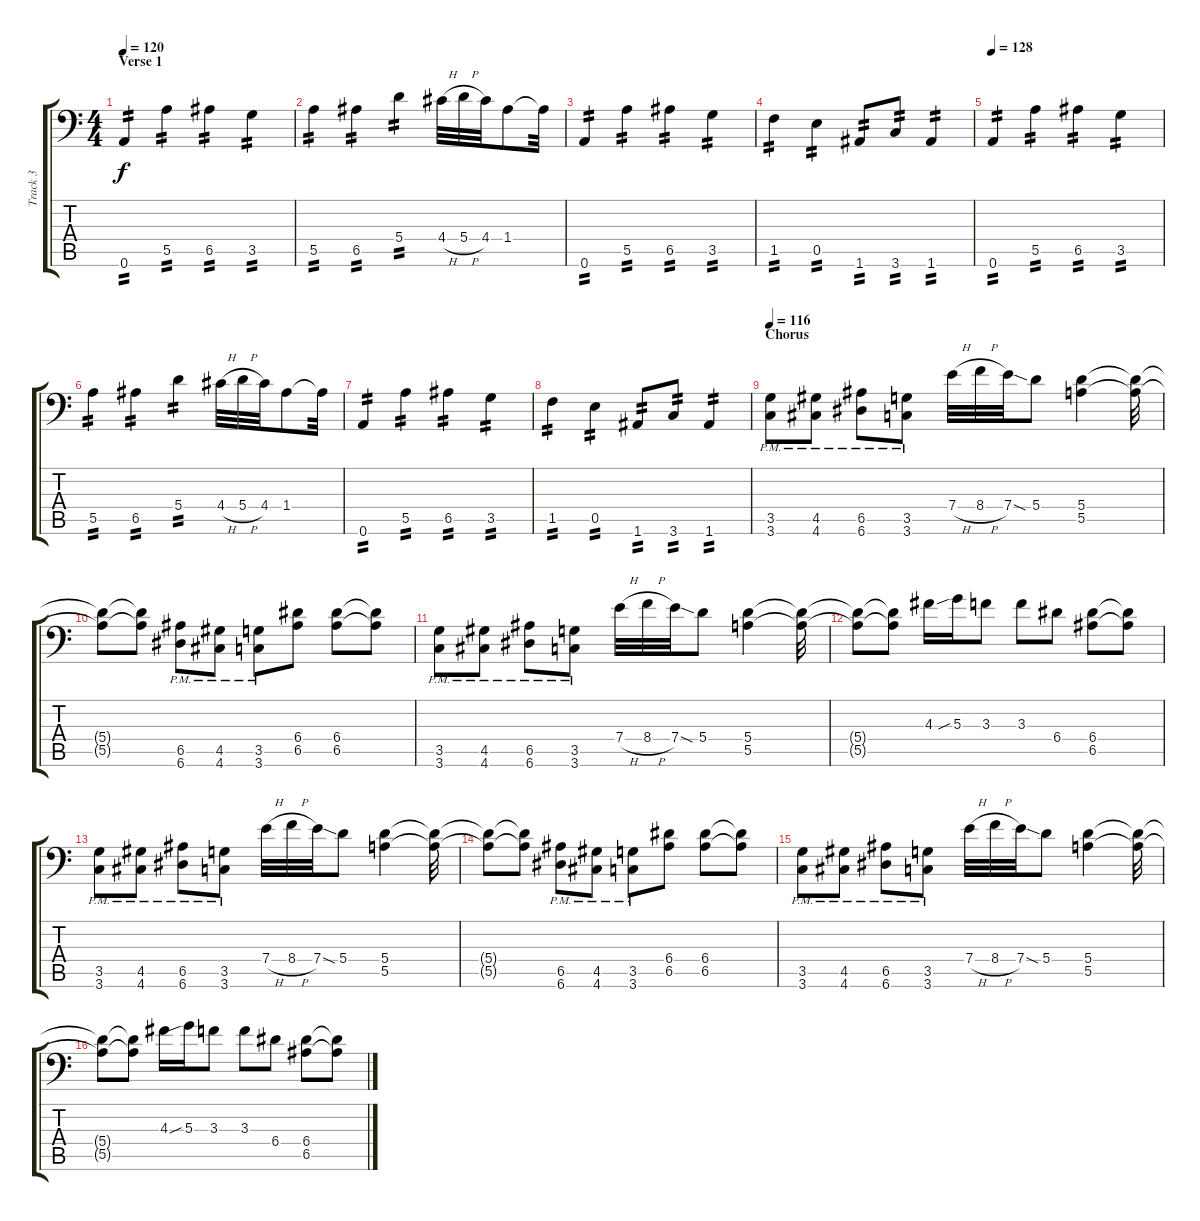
\track ("Track 3" "Track 3") {instrument overdrivenguitar}
\staff {score tabs}
\tuning (B3 Gb3 D3 A2 E2 A1) {hide}
\ts (4 4)
\section ("" "Verse 1")
\tempo 120
\clef f4
\ks c
0.6.4{tp 2 dy f} 5.5.4{tp 2} 6.5.4{tp 2} 3.5.4{tp 2} |
5.5.4{tp 2} 6.5.4{tp 2} 5.4.4{tp 2} 4.4{h}.32 5.4{h}.32 4.4.32 1.4.8 1.4{t}.32 |
0.6.4{tp 2} 5.5.4{tp 2} 6.5.4{tp 2} 3.5.4{tp 2} |
1.5.4{tp 2} 0.5.4{tp 2} 1.6.8{tp 2} 3.6.8{tp 2} 1.6.4{tp 2} |
\tempo 128
0.6.4{tp 2} 5.5.4{tp 2} 6.5.4{tp 2} 3.5.4{tp 2} |
5.5.4{tp 2} 6.5.4{tp 2} 5.4.4{tp 2} 4.4{h}.32 5.4{h}.32 4.4.32 1.4.8 1.4{t}.32 |
0.6.4{tp 2} 5.5.4{tp 2} 6.5.4{tp 2} 3.5.4{tp 2} |
1.5.4{tp 2} 0.5.4{tp 2} 1.6.8{tp 2} 3.6.8{tp 2} 1.6.4{tp 2} |
\section ("" "Chorus")
\tempo 112
\tempo 116
(3.5{pm} 3.6{pm}).8 (4.5{pm} 4.6{pm}).8 (6.5{pm} 6.6{pm}).8 (3.5{pm} 3.6{pm}).8 7.4{h}.32 8.4{h}.32 7.4{sod}.32 5.4.8 (5.4 5.5).4 (5.4{t} 5.5{t}).32 |
(5.4{t} 5.5{t}).8 (5.4{t} 5.5{t}).8 (6.5{pm} 6.6{pm}).8 (4.5{pm} 4.6{pm}).8 (3.5{pm} 3.6{pm}).8 (6.4 6.5).8 (6.4 6.5).8 (6.4{t} 6.5{t}).8 |
(3.5{pm} 3.6{pm}).8 (4.5{pm} 4.6{pm}).8 (6.5{pm} 6.6{pm}).8 (3.5{pm} 3.6{pm}).8 7.4{h}.32 8.4{h}.32 7.4{sod}.32 5.4.8 (5.4 5.5).4 (5.4{t} 5.5{t}).32 |
(5.4{t} 5.5{t}).8 (5.4{t} 5.5{t}).8 4.3.16 5.3{sib}.16 3.3.8 3.3.8 6.4.8 (6.4 6.5).8 (6.4{t} 6.5{t}).8 |
(3.5{pm} 3.6{pm}).8 (4.5{pm} 4.6{pm}).8 (6.5{pm} 6.6{pm}).8 (3.5{pm} 3.6{pm}).8 7.4{h}.32 8.4{h}.32 7.4{sod}.32 5.4.8 (5.4 5.5).4 (5.4{t} 5.5{t}).32 |
(5.4{t} 5.5{t}).8 (5.4{t} 5.5{t}).8 (6.5{pm} 6.6{pm}).8 (4.5{pm} 4.6{pm}).8 (3.5{pm} 3.6{pm}).8 (6.4 6.5).8 (6.4 6.5).8 (6.4{t} 6.5{t}).8 |
(3.5{pm} 3.6{pm}).8 (4.5{pm} 4.6{pm}).8 (6.5{pm} 6.6{pm}).8 (3.5{pm} 3.6{pm}).8 7.4{h}.32 8.4{h}.32 7.4{sod}.32 5.4.8 (5.4 5.5).4 (5.4{t} 5.5{t}).32 |
(5.4{t} 5.5{t}).8 (5.4{t} 5.5{t}).8 4.3.16 5.3{sib}.16 3.3.8 3.3.8 6.4.8 (6.4 6.5).8 (6.4{t} 6.5{t}).8
